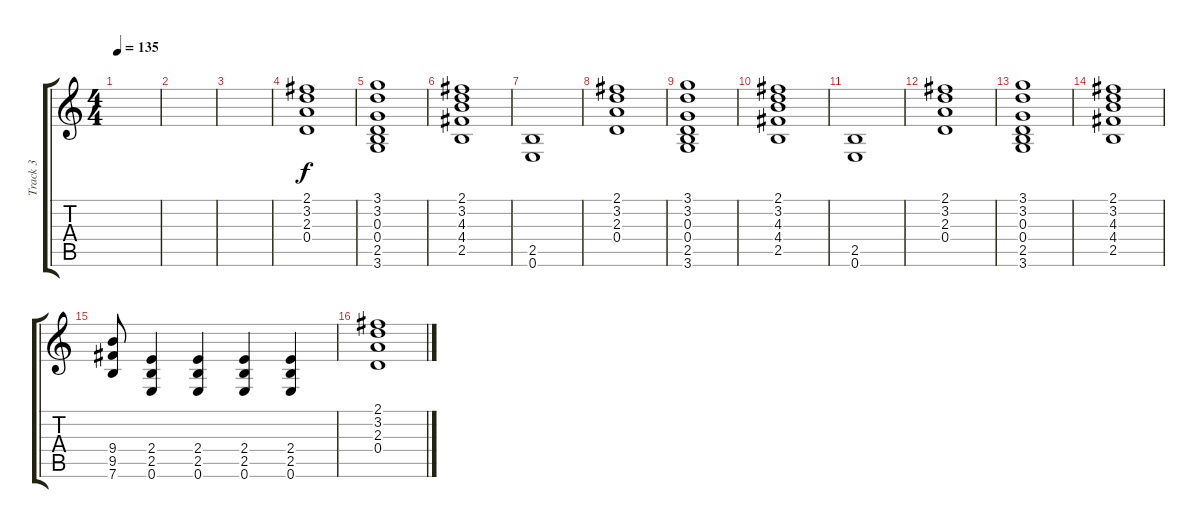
\track ("Track 3" "Track 3") {instrument electricguitarclean}
\staff {score tabs}
\tuning (E4 B3 G3 D3 A2 E2) {hide}
\ts (4 4)
\tempo 135
\clef g2
\ks c
|
|
|
(2.1 3.2 2.3 0.4).1 |
(3.1 3.2 0.3 0.4 2.5 3.6).1 |
(2.1 3.2 4.3 4.4 2.5).1 |
(2.5 0.6).1 |
(2.1 3.2 2.3 0.4).1 |
(3.1 3.2 0.3 0.4 2.5 3.6).1 |
(2.1 3.2 4.3 4.4 2.5).1 |
(2.5 0.6).1 |
(2.1 3.2 2.3 0.4).1 |
(3.1 3.2 0.3 0.4 2.5 3.6).1 |
(2.1 3.2 4.3 4.4 2.5).1 |
(9.4 9.5 7.6).8 (2.4 2.5 0.6).4 (2.4 2.5 0.6).4 (2.4 2.5 0.6).4 (2.4 2.5 0.6).4 |
(2.1 3.2 2.3 0.4).1
